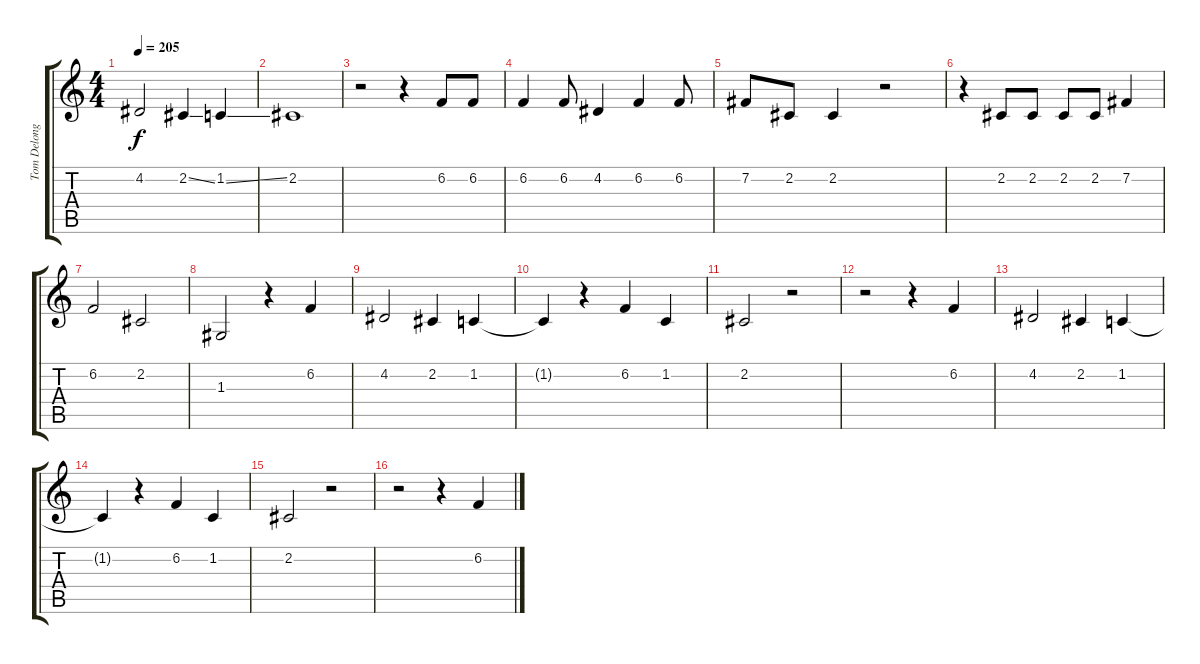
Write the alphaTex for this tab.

\track ("Tom Delonge (Vocals)" "Tom Delong") {instrument tenorsax}
\staff {score tabs}
\tuning (E4 B3 G3 D3 A2 E2) {hide}
\ts (4 4)
\tempo 205
\clef g2
\ks c
4.2.2{dy f} 2.2{ss}.4 1.2{ss}.4 |
2.2.1 |
r.2 r.4 6.2.8 6.2.8 |
6.2.4 6.2.8 4.2.4 6.2.4 6.2.8 |
7.2.8 2.2.8 2.2.4 r.2 |
r.4 2.2.8 2.2.8 2.2.8 2.2.8 7.2.4 |
6.2.2 2.2.2 |
1.3.2 r.4 6.2.4 |
4.2.2 2.2.4 1.2.4 |
1.2{t}.4 r.4 6.2.4 1.2.4 |
2.2.2 r.2 |
r.2 r.4 6.2.4 |
4.2.2 2.2.4 1.2.4 |
1.2{t}.4 r.4 6.2.4 1.2.4 |
2.2.2 r.2 |
r.2 r.4 6.2.4
